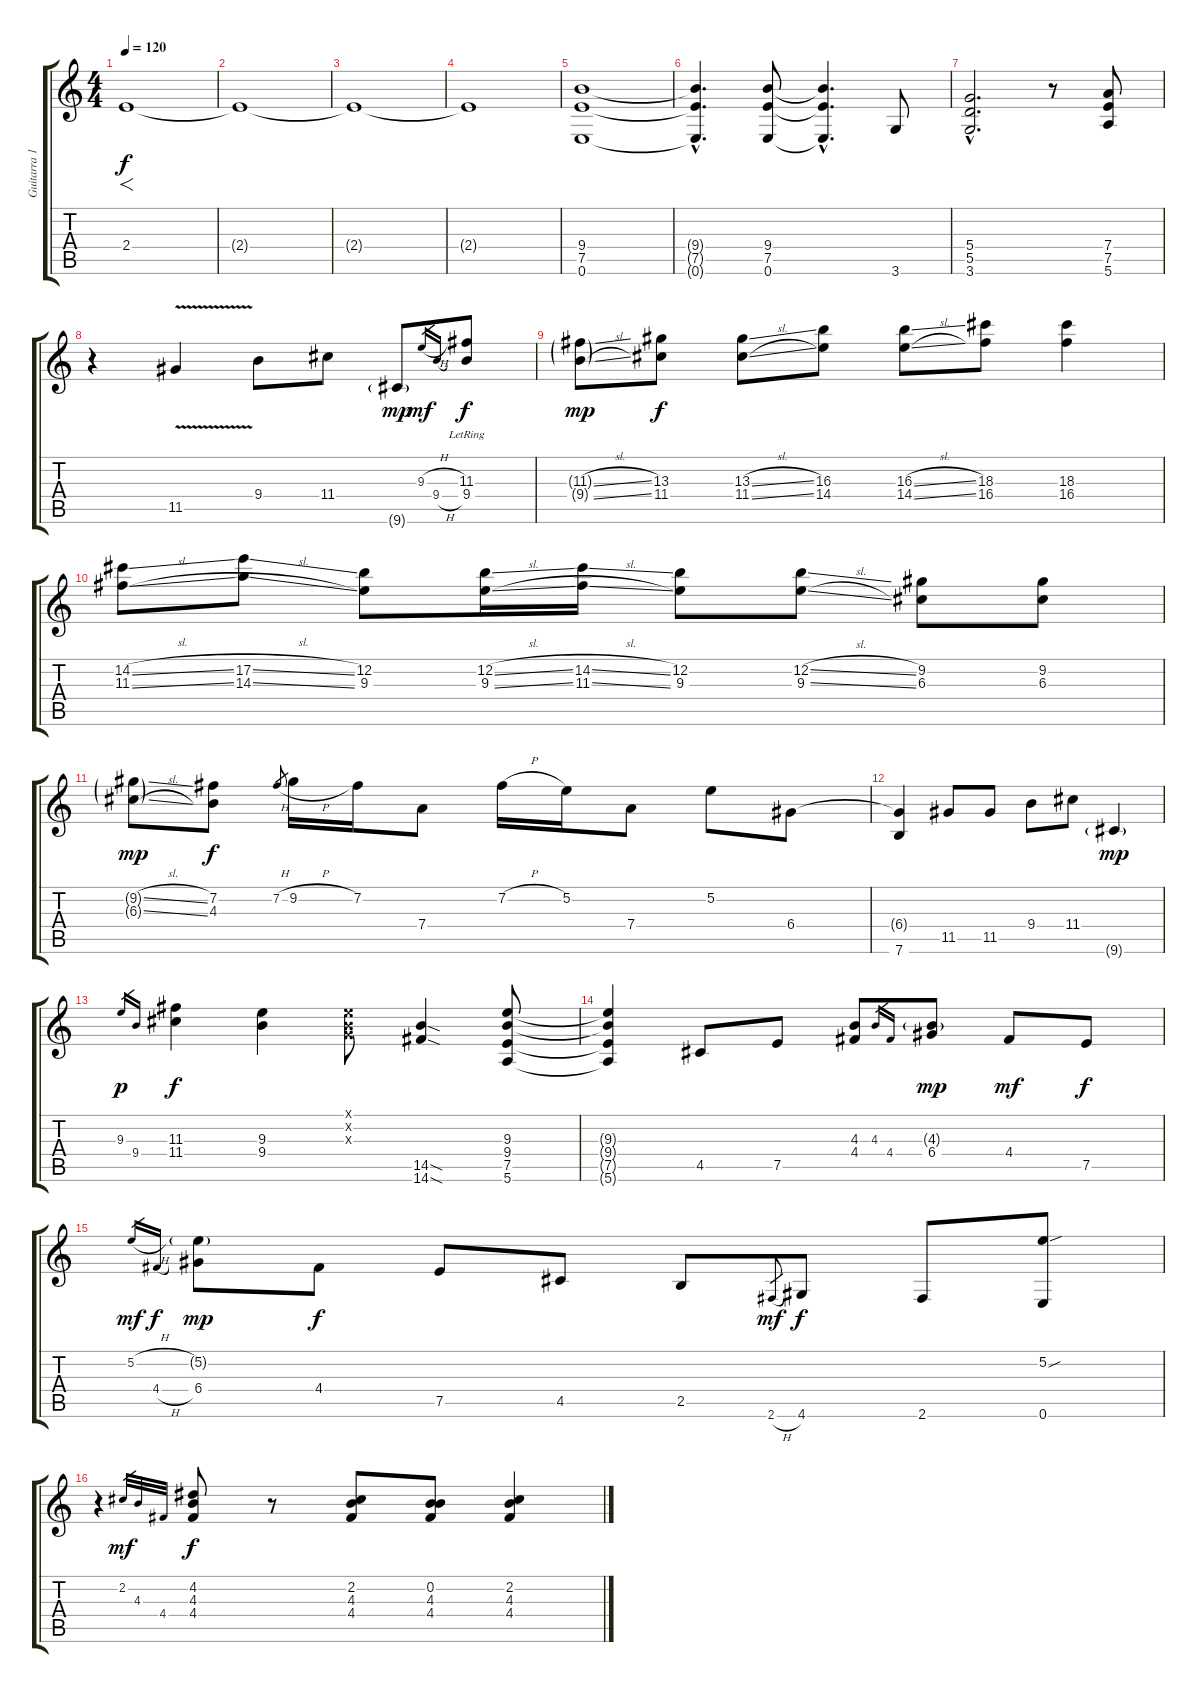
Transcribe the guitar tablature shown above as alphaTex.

\track ("Guitarra 1" "Guitarra 1") {instrument electricguitarjazz}
\staff {score tabs}
\tuning (E4 B3 G3 D3 A2 E2) {hide}
\ts (4 4)
\tempo 120
\clef g2
\ks c
2.4.1{f dy f} |
2.4{t}.1 |
2.4{t}.1 |
2.4{t}.1 |
(9.4 7.5 0.6).1 |
(9.4{hac t} 7.5{hac t} 0.6{hac t}).4{d} (9.4 7.5 0.6).8 (9.4{hac t} 7.5{hac t} 0.6{hac t}).4{d} 3.6.8 |
(5.4{hac} 5.5{hac} 3.6{hac}).2{d} r.8 (7.4 7.5 5.6).8 |
r.4{volume 13 instrument electricguitarjazz} 11.5{v}.4 9.4.8 11.4.8 9.6{g}.8{dy mp} 9.3{h}.16{gr dy mf} 9.4{h}.16{gr} (11.3{lr} 9.4{lr}).8{dy f} |
(11.3{sl g} 9.4{sl g}).8{dy mp} (13.3 11.4).8{dy f} (13.3{sl} 11.4{sl}).8 (16.3 14.4).8 (16.3{sl} 14.4{sl}).8 (18.3 16.4).8 (18.3 16.4).4 |
(14.2{sl} 11.3{sl}).8 (17.2{sl} 14.3{sl}).8 (12.2 9.3).8 (12.2{sl} 9.3{sl}).16 (14.2{sl} 11.3{sl}).16 (12.2 9.3).8 (12.2{sl} 9.3{sl}).8 (9.2 6.3).8 (9.2 6.3).8 |
(9.2{sl g} 6.3{sl g}).8{dy mp} (7.2 4.3).8{dy f} 7.2{h}.8{gr} 9.2{h}.16 7.2.16 7.4.8 7.2{h}.16 5.2.16 7.4.8 5.2.8 6.4.8 |
(6.4{t} 7.6).4 11.5.8 11.5.8 9.4.8 11.4.8 9.6{g}.4{dy mp} |
9.3.16{gr dy p} 9.4.16{gr} (11.3 11.4).4{dy f} (9.3 9.4).4 (0.1{x} 0.2{x} 0.3{x}).8 (14.5{sod} 14.6{sod}).4 (9.3 9.4 7.5 5.6).8 |
(9.3{t} 9.4{t} 7.5{t} 5.6{t}).4 4.5.8 7.5.8 (4.3 4.4).8 4.3.16{gr} 4.4.16{gr} (4.3{g} 6.4).8{dy mp} 4.4.8{dy mf} 7.5.8{dy f} |
5.2{h}.16{gr dy mf} 4.4{h}.16{gr dy f} (5.2{g} 6.4).8{dy mp} 4.4.8{dy f} 7.5.8 4.5.8 2.5.8 2.6{h}.8{gr dy mf} 4.6.8{dy f} 2.6.8 (5.2{sou} 0.6).8 |
r.4 2.2.32{gr dy mf} 4.3.32{gr} 4.4.32{gr} (4.2 4.3 4.4).8{dy f volume 10} r.8 (2.2 4.3 4.4).8 (0.2 4.3 4.4).8 (2.2 4.3 4.4).4
